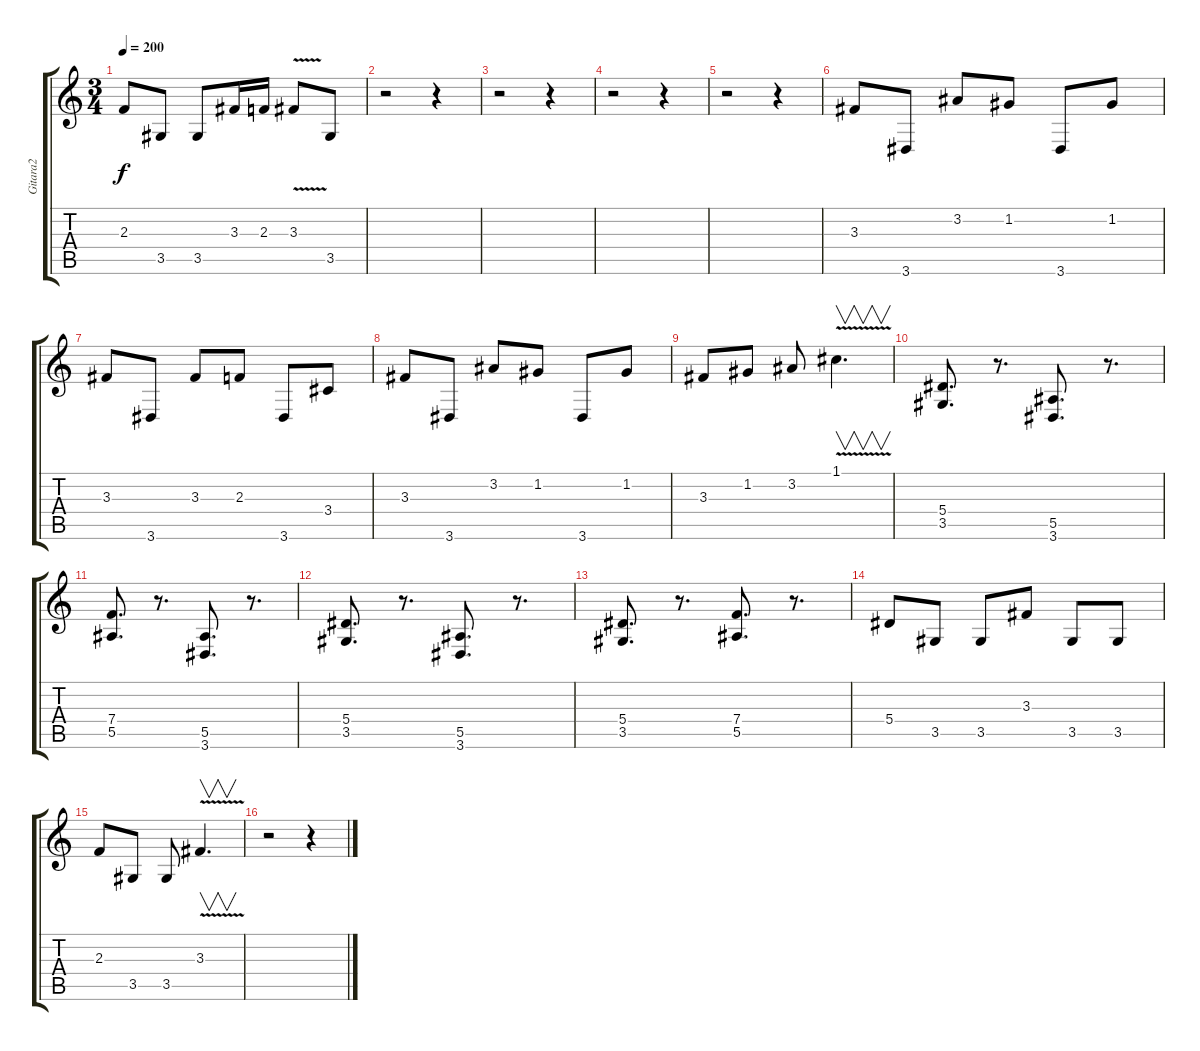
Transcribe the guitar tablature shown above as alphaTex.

\track ("Gitara2" "Gitara2") {instrument distortionguitar}
\staff {score tabs}
\tuning (C4 G3 Eb3 Bb2 F2 C2) {hide}
\ts (3 4)
\tempo 200
\clef g2
\ks c
2.3.8{dy f} 3.5.8 3.5.8 3.3.16 2.3.16 3.3{v}.8 3.5.8 |
r.2 r.4 |
r.2 r.4 |
r.2 r.4 |
r.2 r.4 |
3.3.8 3.6.8 3.2.8 1.2.8 3.6.8 1.2.8 |
3.3.8 3.6.8 3.3.8 2.3.8 3.6.8 3.4.8 |
3.3.8 3.6.8 3.2.8 1.2.8 3.6.8 1.2.8 |
3.3.8 1.2.8 3.2.8 1.1{v}.4{v d} |
(5.4 3.5).8{d} r.8{d} (5.5 3.6).8{d} r.8{d} |
(7.4 5.5).8{d} r.8{d} (5.5 3.6).8{d} r.8{d} |
(5.4 3.5).8{d} r.8{d} (5.5 3.6).8{d} r.8{d} |
(5.4 3.5).8{d} r.8{d} (7.4 5.5).8{d} r.8{d} |
5.4.8 3.5.8 3.5.8 3.3.8 3.5.8 3.5.8 |
2.3.8 3.5.8 3.5.8 3.3{v}.4{v d} |
r.2 r.4
